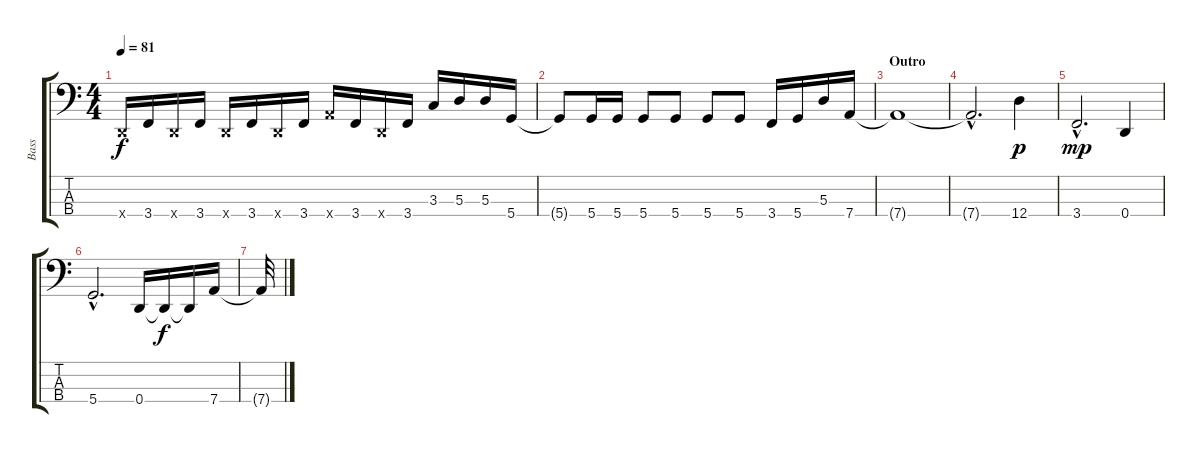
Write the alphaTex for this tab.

\track ("Bass" "Bass") {instrument electricbassfinger}
\staff {score tabs}
\tuning (G2 D2 A1 D1) {hide}
\ts (4 4)
\tempo 81
\clef f4
\ks c
0.4{x}.16{dy f} 3.4.16 0.4{x}.16 3.4.16 0.4{x}.16 3.4.16 0.4{x}.16 3.4.16 7.4{x}.16 3.4.16 0.4{x}.16 3.4.16 3.3.16 5.3.16 5.3.16 5.4.16 |
5.4{t}.8 5.4.16 5.4.16 5.4.8 5.4.8 5.4.8 5.4.8 3.4.16 5.4.16 5.3.16 7.4.16 |
\section ("" "Outro")
7.4{t}.1 |
7.4{hac t}.2{d} 12.4.4{dy p} |
3.4{hac}.2{d dy mp} 0.4.4 |
5.4{hac}.2{d} 0.4.16 0.4{t}.16{dy f} 0.4{t}.16 7.4.16 |
7.4{t}.32
